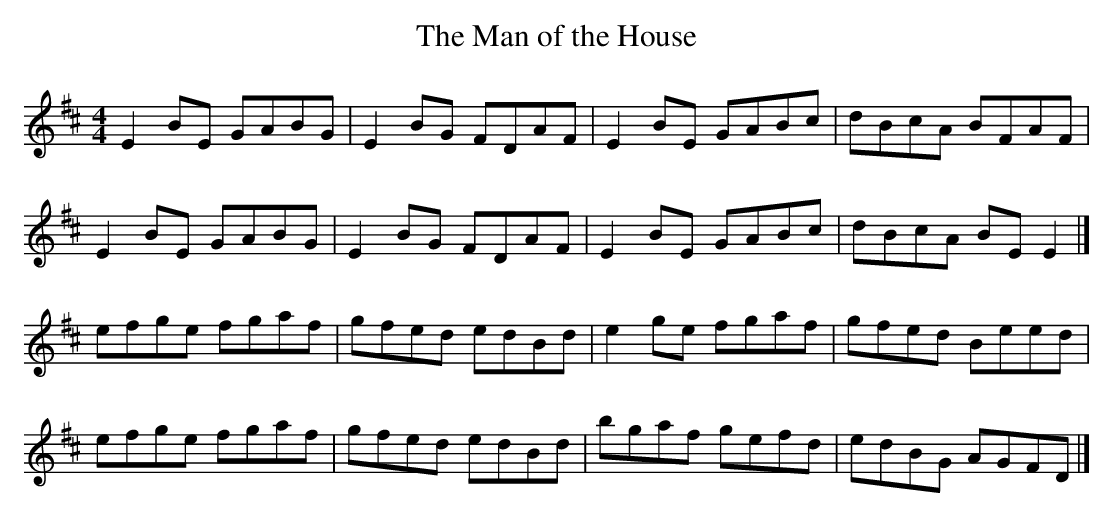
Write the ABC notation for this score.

X:1
T:Man of the House, The
M:4/4
K:Edor
E2BE GABG|E2 BG FDAF|E2 BE GABc| dBcA BFAF|
E2BE GABG|E2 BG FDAF|E2 BE GABc| dBcA BEE2|]
efge fgaf|gfed edBd| e2 ge fgaf|gfed Beed|
efge fgaf|gfed edBd| bgaf gefd|edBG AGFD|]
